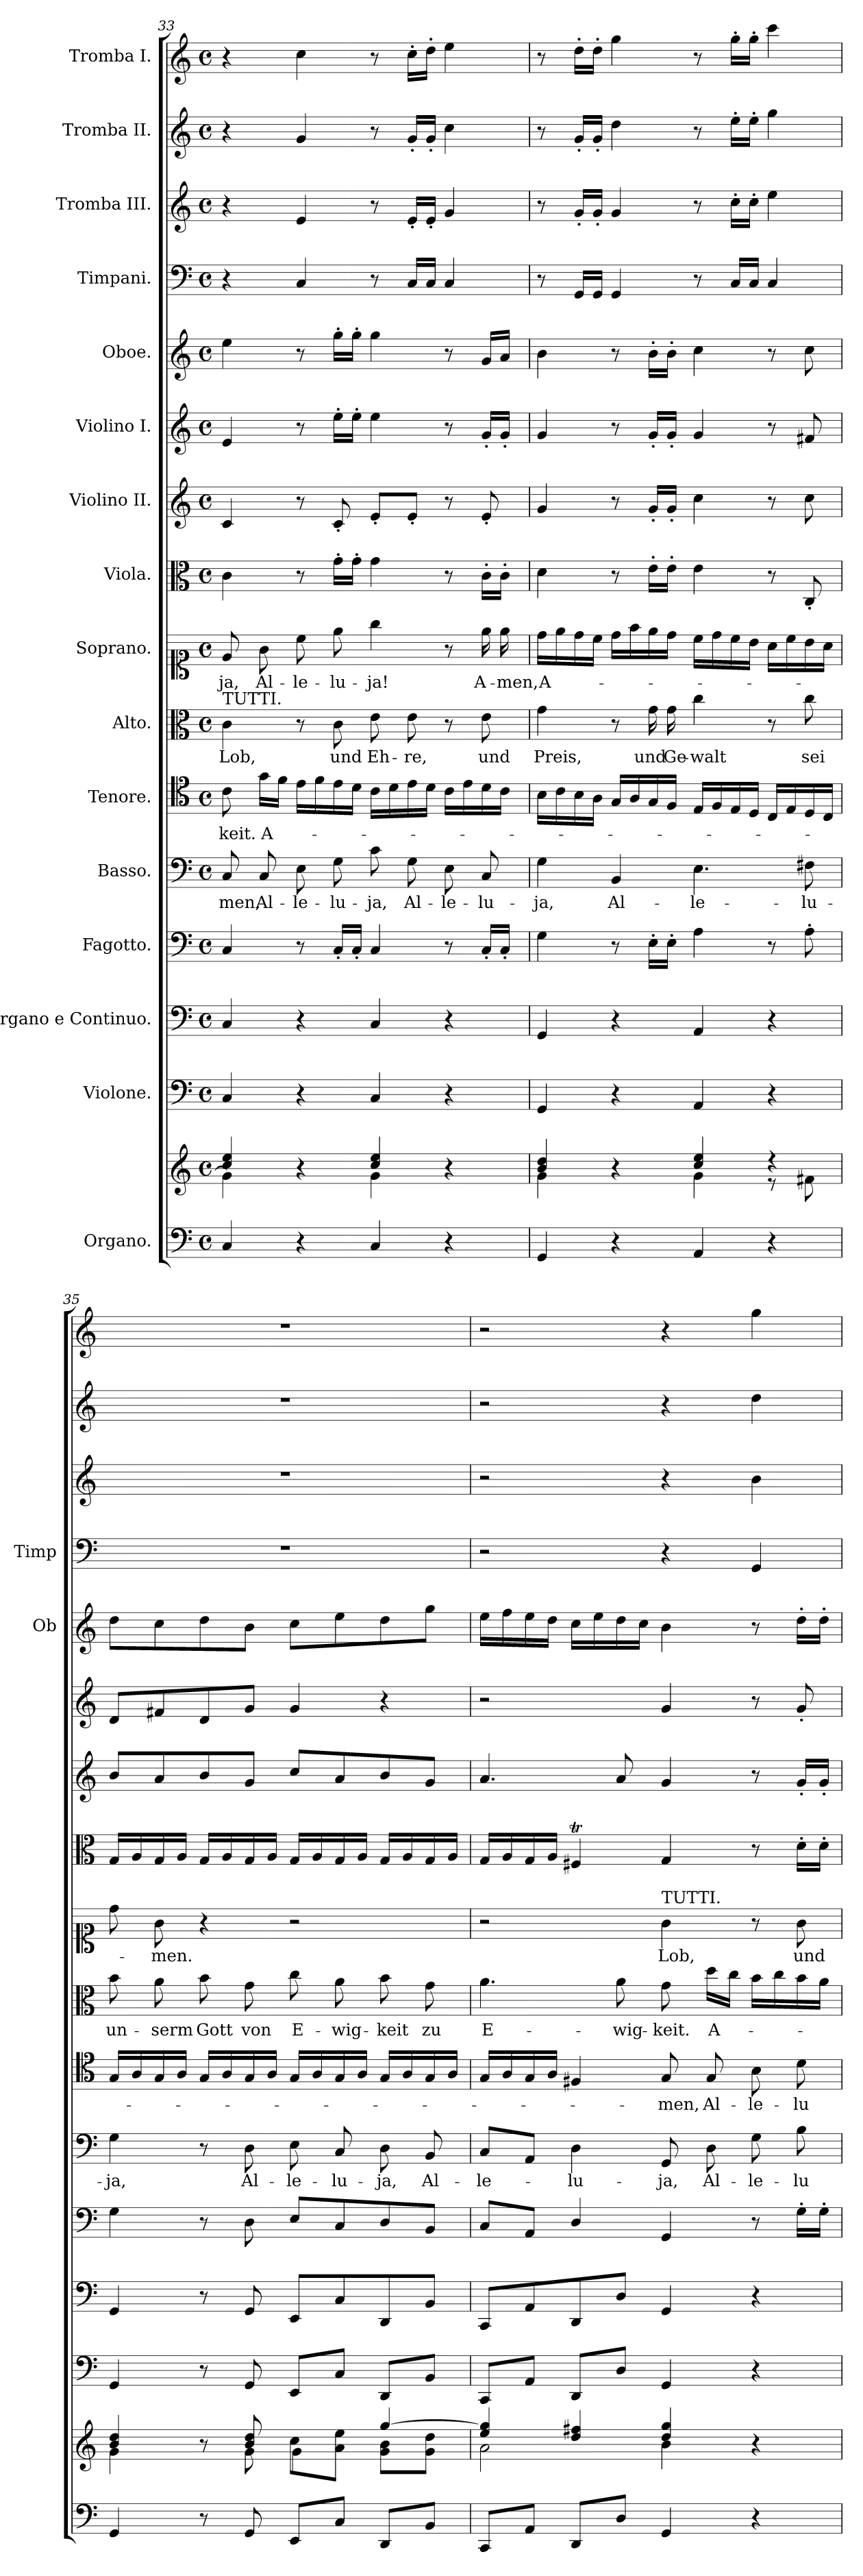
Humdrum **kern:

**kern	**kern	**kern	**kern	**kern	**kern	**text	**kern	**text	**kern	**text	**kern	**text	**kern	**kern	**kern	**kern	**kern	**kern	**kern	**kern
*part16	*part16	*part15	*part14	*part13	*part12	*part12	*part11	*part11	*part10	*part10	*part9	*part9	*part8	*part7	*part6	*part5	*part4	*part3	*part2	*part1
*staff17	*staff16	*staff15	*staff14	*staff13	*staff12	*staff12	*staff11	*staff11	*staff10	*staff10	*staff9	*staff9	*staff8	*staff7	*staff6	*staff5	*staff4	*staff3	*staff2	*staff1
*I"Organo.	*	*I"Violone.	*I"Organo e Continuo.	*I"Fagotto.	*I"Basso.	*	*I"Tenore.	*	*I"Alto.	*	*I"Soprano.	*	*I"Viola.	*I"Violino II.	*I"Violino I.	*I"Oboe.	*I"Timpani.	*I"Tromba III.	*I"Tromba II.	*I"Tromba I.
*	*	*	*	*	*	*	*	*	*	*	*	*	*	*	*	*I'Ob	*I'Timp	*	*	*
!!LO:PB:g=z
*clefF4	*clefG2	*clefF4	*clefF4	*clefF4	*clefF4	*	*clefC4	*	*clefC3	*	*clefC1	*	*clefC3	*clefG2	*clefG2	*clefG2	*clefF4	*clefG2	*clefG2	*clefG2
*	*	*ITrd7c12	*	*	*	*	*	*	*	*	*	*	*	*	*	*	*	*	*	*
*k[]	*k[]	*k[]	*k[]	*k[]	*k[]	*	*k[]	*	*k[]	*	*k[]	*	*k[]	*k[]	*k[]	*k[]	*k[]	*k[]	*k[]	*k[]
*M4/4	*M4/4	*M4/4	*M4/4	*M4/4	*M4/4	*	*M4/4	*	*M4/4	*	*M4/4	*	*M4/4	*M4/4	*M4/4	*M4/4	*M4/4	*M4/4	*M4/4	*M4/4
*met(c)	*met(c)	*met(c)	*met(c)	*met(c)	*met(c)	*	*met(c)	*	*met(c)	*	*met(c)	*	*met(c)	*met(c)	*met(c)	*met(c)	*met(c)	*met(c)	*met(c)	*met(c)
=33	=33	=33	=33	=33	=33	=33	=33	=33	=33	=33	=33	=33	=33	=33	=33	=33	=33	=33	=33	=33
*	*^	*	*	*	*	*	*	*	*	*	*	*	*	*	*	*	*	*	*	*
!	!	!	!	!	!	!	!	!	!	!LO:TX:a:t=TUTTI.	!	!	!	!	!	!	!	!	!	!	!
!	!	!	!	!	!	!	!LO:LY:b	!	!LO:LY:b	!	!LO:LY:b	!	!LO:LY:b	!	!	!	!	!	!	!	!
4C/	4cc!/ 4ee!/	4g!\]	4CC/	4C/	4C/	8C/	-men,	8c\	-keit.	4c\	Lob,	8e/	-ja,	4c\	4c/	4e/	4ee\	4r	4r	4r	4r
!	!	!	!	!	!	!	!LO:LY:b	!	!LO:LY:b	!	!	!	!LO:LY:b	!	!	!	!	!	!	!	!
.	.	.	.	.	.	8C/	Al-	16g\LL	A-	.	.	8g\	Al-	.	.	.	.	.	.	.	.
.	.	.	.	.	.	.	.	16f\JJ	.	.	.	.	.	.	.	.	.	.	.	.	.
!	!	!	!	!	!	!	!LO:LY:b	!	!	!	!	!	!LO:LY:b	!	!	!	!	!	!	!	!
4r	4r	4ryy	4r	4r	8r	8E\	-le-	16e\LL	.	8r	.	8cc\	-le-	8r	8r	8r	8r	4C!/	4e/	4g/	4cc\
.	.	.	.	.	.	.	.	16f\	.	.	.	.	.	.	.	.	.	.	.	.	.
!	!	!	!	!	!	!	!LO:LY:b	!	!	!	!LO:LY:b	!	!LO:LY:b	!	!	!	!	!	!	!	!
.	.	.	.	.	16C'/LL	8G\	-lu-	16e\	.	8c\	und	8ee\	-lu-	16g'\LL	8c'/	16ee'\LL	16gg'\LL	.	.	.	.
.	.	.	.	.	16C'/JJ	.	.	16d\JJ	.	.	.	.	.	16g'\JJ	.	16ee'\JJ	16gg'\JJ	.	.	.	.
!	!	!	!	!	!	!	!LO:LY:b	!	!	!	!LO:LY:b	!	!LO:LY:b	!	!	!	!	!	!	!	!
4C/	4cc!/ 4ee!/	4g!\	4CC/	4C/	4C/	8c\	-ja,	16c\LL	.	8e\	Eh-	4gg\	-ja!	4g\	8e'/L	4ee\	4gg\	8r	8r	8r	8r
.	.	.	.	.	.	.	.	16d\	.	.	.	.	.	.	.	.	.	.	.	.	.
!	!	!	!	!	!	!	!LO:LY:b	!	!	!	!LO:LY:b	!	!	!	!	!	!	!	!	!	!
.	.	.	.	.	.	8G\	Al-	16e\	.	8e\	-re,	.	.	.	8e'/J	.	.	16C!/LL	16e'/LL	16g'/LL	16cc'\LL
.	.	.	.	.	.	.	.	16d\JJ	.	.	.	.	.	.	.	.	.	16C!/JJ	16e'/JJ	16g'/JJ	16dd'\JJ
!	!	!	!	!	!	!	!LO:LY:b	!	!	!	!	!	!	!	!	!	!	!	!	!	!
4r	4r	4ryy	4r	4r	8r	8E\	-le-	16c\LL	.	8r	.	8r	.	8r	8r	8r	8r	4C!/	4g/	4cc\	4ee\
.	.	.	.	.	.	.	.	16e\	.	.	.	.	.	.	.	.	.	.	.	.	.
!	!	!	!	!	!	!	!LO:LY:b	!	!	!	!LO:LY:b	!	!LO:LY:b	!	!	!	!	!	!	!	!
.	.	.	.	.	16C'/LL	8C/	-lu-	16d\	.	8e\	und	16ee\	A-	16c'\LL	8e'/	16g'/LL	16g/LL	.	.	.	.
!	!	!	!	!	!	!	!	!	!	!	!	!	!LO:LY:b	!	!	!	!	!	!	!	!
.	.	.	.	.	16C'/JJ	.	.	16c\JJ	.	.	.	16ee\	-men,	16c'\JJ	.	16g'/JJ	16a/JJ	.	.	.	.
=34	=34	=34	=34	=34	=34	=34	=34	=34	=34	=34	=34	=34	=34	=34	=34	=34	=34	=34	=34	=34	=34
!	!	!	!	!	!	!	!LO:LY:b	!	!	!	!LO:LY:b	!	!LO:LY:b	!	!	!	!	!	!	!	!
4GG/	4b!/ 4dd!/	4g!\	4GGG/	4GG/	4G\	4G\	-ja,	16B\LL	.	4g\	Preis,	16dd\LL	A-	4d\	4g/	4g/	4b\	8r	8r	8r	8r
.	.	.	.	.	.	.	.	16c\	.	.	.	16ee\	.	.	.	.	.	.	.	.	.
.	.	.	.	.	.	.	.	16B\	.	.	.	16dd\	.	.	.	.	.	16GG!/LL	16g'/LL	16g'/LL	16dd'\LL
.	.	.	.	.	.	.	.	16A\JJ	.	.	.	16cc\JJ	.	.	.	.	.	16GG!/JJ	16g'/JJ	16g'/JJ	16dd'\JJ
!	!	!	!	!	!	!	!LO:LY:b	!	!	!	!	!	!	!	!	!	!	!	!	!	!
4r	4r	4ryy	4r	4r	8r	4BB/	Al-	16G/LL	.	8r	.	16dd\LL	.	8r	8r	8r	8r	4GG!/	4g/	4dd\	4gg\
.	.	.	.	.	.	.	.	16A/	.	.	.	16ff\	.	.	.	.	.	.	.	.	.
!	!	!	!	!	!	!	!	!	!	!	!LO:LY:b	!	!	!	!	!	!	!	!	!	!
.	.	.	.	.	16E'\LL	.	.	16G/	.	16g\	und	16ee\	.	16e'\LL	16g'/LL	16g'/LL	16b'\LL	.	.	.	.
!	!	!	!	!	!	!	!	!	!	!	!LO:LY:b	!	!	!	!	!	!	!	!	!	!
.	.	.	.	.	16E'\JJ	.	.	16F/JJ	.	16g\	Ge-	16dd\JJ	.	16e'\JJ	16g'/JJ	16g'/JJ	16b'\JJ	.	.	.	.
!	!	!	!	!	!	!	!LO:LY:b	!	!	!	!LO:LY:b	!	!	!	!	!	!	!	!	!	!
4AA/	4cc!/ 4ee!/	4g!\	4AAA/	4AA/	4A\	4.E\	-le-	16E/LL	.	4cc\	-walt	16cc\LL	.	4e\	4cc\	4g/	4cc\	8r	8r	8r	8r
.	.	.	.	.	.	.	.	16F/	.	.	.	16dd\	.	.	.	.	.	.	.	.	.
.	.	.	.	.	.	.	.	16E/	.	.	.	16cc\	.	.	.	.	.	16C!/LL	16cc'\LL	16ee'\LL	16gg'\LL
.	.	.	.	.	.	.	.	16D/JJ	.	.	.	16b\JJ	.	.	.	.	.	16C!/JJ	16cc'\JJ	16ee'\JJ	16gg'\JJ
4r	4r	8r	4r	4r	8r	.	.	16C/LL	.	8r	.	16a\LL	.	8r	8r	8r	8r	4C!/	4ee\	4gg\	4ccc\
.	.	.	.	.	.	.	.	16E/	.	.	.	16cc\	.	.	.	.	.	.	.	.	.
!	!	!	!	!	!	!	!LO:LY:b	!	!	!	!LO:LY:b	!	!	!	!	!	!	!	!	!	!
.	.	8f#X!\	.	.	8A'\	8F#X\	-lu-	16D/	.	8cc\	sei	16b\	.	8C'/	8cc\	8f#X/	8cc\	.	.	.	.
.	.	.	.	.	.	.	.	16C/JJ	.	.	.	16a\JJ	.	.	.	.	.	.	.	.	.
=35	=35	=35	=35	=35	=35	=35	=35	=35	=35	=35	=35	=35	=35	=35	=35	=35	=35	=35	=35	=35	=35
!	!	!	!	!	!	!	!LO:LY:b	!	!	!	!LO:LY:b	!	!	!	!	!	!	!	!	!	!
4GG/	4b!/ 4dd!/	4g!\	4GGG/	4GG/	4G\	4G\	-ja,	16G/LL	.	8b\	un-	8dd\	.	16G/LL	8b/L	8d/L	8dd\L	1r	1r	1r	1r
.	.	.	.	.	.	.	.	16A/	.	.	.	.	.	16A/	.	.	.	.	.	.	.
!	!	!	!	!	!	!	!	!	!	!	!LO:LY:b	!	!LO:LY:b	!	!	!	!	!	!	!	!
.	.	.	.	.	.	.	.	16G/	.	8a\	-serm	8g\	-men.	16G/	8a/	8f#X/	8cc\	.	.	.	.
.	.	.	.	.	.	.	.	16A/JJ	.	.	.	.	.	16A/JJ	.	.	.	.	.	.	.
!	!	!	!	!	!	!	!	!	!	!	!LO:LY:b	!	!	!	!	!	!	!	!	!	!
8r	8r	8ryy	8r	8r	8r	8r	.	16G/LL	.	8b\	Gott	4r	.	16G/LL	8b/	8d/	8dd\	.	.	.	.
.	.	.	.	.	.	.	.	16A/	.	.	.	.	.	16A/	.	.	.	.	.	.	.
!	!	!	!	!	!	!	!LO:LY:b	!	!	!	!LO:LY:b	!	!	!	!	!	!	!	!	!	!
8GG/	8b!/ 8dd!/	8g!\	8GGG/	8GG/	8D\	8D\	Al-	16G/	.	8g\	von	.	.	16G/	8g/J	8g/J	8b\J	.	.	.	.
.	.	.	.	.	.	.	.	16A/JJ	.	.	.	.	.	16A/JJ	.	.	.	.	.	.	.
!	!	!	!	!	!	!	!LO:LY:b	!	!	!	!LO:LY:b	!	!	!	!	!	!	!	!	!	!
8EE/L	8cc!\L	4g!\	8EEE/L	8EE/L	8E/L	8E\	-le-	16G/LL	.	8cc\	E-	2r	.	16G/LL	8cc/L	4g/	8cc\L	.	.	.	.
.	.	.	.	.	.	.	.	16A/	.	.	.	.	.	16A/	.	.	.	.	.	.	.
!	!	!	!	!	!	!	!LO:LY:b	!	!	!	!LO:LY:b	!	!	!	!	!	!	!	!	!	!
8C/J	8a!\ 8ee!\J	.	8CC/J	8C/	8C/	8C/	-lu-	16G/	.	8a\	-wig-	.	.	16G/	8a/	.	8ee\	.	.	.	.
.	.	.	.	.	.	.	.	16A/JJ	.	.	.	.	.	16A/JJ	.	.	.	.	.	.	.
!	!	!	!	!	!	!	!LO:LY:b	!	!	!	!LO:LY:b	!	!	!	!	!	!	!	!	!	!
8DD/L	[4gg!/	8g!\ 8b!\L	8DDD/L	8DD/	8D/	8D\	-ja,	16G/LL	.	8b\	-keit	.	.	16G/LL	8b/	4r	8dd\	.	.	.	.
.	.	.	.	.	.	.	.	16A/	.	.	.	.	.	16A/	.	.	.	.	.	.	.
!	!	!	!	!	!	!	!LO:LY:b	!	!	!	!LO:LY:b	!	!	!	!	!	!	!	!	!	!
8BB/J	.	8g!\ 8dd!\J	8BBB/J	8BB/J	8BB/J	8BB/	Al-	16G/	.	8g\	zu	.	.	16G/	8g/J	.	8gg\J	.	.	.	.
.	.	.	.	.	.	.	.	16A/JJ	.	.	.	.	.	16A/JJ	.	.	.	.	.	.	.
=36	=36	=36	=36	=36	=36	=36	=36	=36	=36	=36	=36	=36	=36	=36	=36	=36	=36	=36	=36	=36	=36
!	!	!	!	!	!	!	!LO:LY:b	!	!	!	!LO:LY:b	!	!	!	!	!	!	!	!	!	!
8CC/L	4ee!/ 4gg!/]	2a!\	8CCC/L	8CC/L	8C/L	8C/L	-le-	16G/LL	.	4.a\	E-	2r	.	16G/LL	4.a/	2r	16ee\LL	2r	2r	2r	2r
.	.	.	.	.	.	.	.	16A/	.	.	.	.	.	16A/	.	.	16ff\	.	.	.	.
8AA/J	.	.	8AAA/J	8AA/	8AA/J	8AA/J	.	16G/	.	.	.	.	.	16G/	.	.	16ee\	.	.	.	.
.	.	.	.	.	.	.	.	16A/JJ	.	.	.	.	.	16A/JJ	.	.	16dd\JJ	.	.	.	.
!	!	!	!	!	!	!	!LO:LY:b	!	!	!	!	!	!	!	!	!	!	!	!	!	!
8DD/L	4dd!/ 4ff#X!/	.	8DDD/L	8DD/	4D/	4D\	-lu-	4F#X/	.	.	.	.	.	4F#Xt/	.	.	16cc\LL	.	.	.	.
.	.	.	.	.	.	.	.	.	.	.	.	.	.	.	.	.	16ee\	.	.	.	.
!	!	!	!	!	!	!	!	!	!	!	!LO:LY:b	!	!	!	!	!	!	!	!	!	!
8D/J	.	.	8DD/J	8D/J	.	.	.	.	.	8a\	-wig-	.	.	.	8a/	.	16dd\	.	.	.	.
.	.	.	.	.	.	.	.	.	.	.	.	.	.	.	.	.	16cc\JJ	.	.	.	.
!	!	!	!	!	!	!	!	!	!	!	!	!LO:TX:a:t=TUTTI.	!	!	!	!	!	!	!	!	!
!	!	!	!	!	!	!	!LO:LY:b	!	!LO:LY:b	!	!LO:LY:b	!	!LO:LY:b	!	!	!	!	!	!	!	!
4GG/	4dd!/ 4gg!/	4b!\	4GGG/	4GG/	4GG/	8GG/	-ja,	8G/	-men,	8g\	-keit.	4g\	Lob,	4G/	4g/	4g/	4b\	4r	4r	4r	4r
!	!	!	!	!	!	!	!LO:LY:b	!	!LO:LY:b	!	!LO:LY:b	!	!	!	!	!	!	!	!	!	!
.	.	.	.	.	.	8D\	Al-	8G/	Al-	16dd\LL	A-	.	.	.	.	.	.	.	.	.	.
.	.	.	.	.	.	.	.	.	.	16cc\JJ	.	.	.	.	.	.	.	.	.	.	.
!	!	!	!	!	!	!	!LO:LY:b	!	!LO:LY:b	!	!	!	!	!	!	!	!	!	!	!	!
4r	4r	4ryy	4r	4r	8r	8G\	-le-	8B\	-le-	16b\LL	.	8r	.	8r	8r	8r	8r	4GG!/	4b\	4dd\	4gg\
.	.	.	.	.	.	.	.	.	.	16cc\	.	.	.	.	.	.	.	.	.	.	.
!	!	!	!	!	!	!	!LO:LY:b	!	!LO:LY:b	!	!	!	!LO:LY:b	!	!	!	!	!	!	!	!
.	.	.	.	.	16G'\LL	8B\	-lu-	8d\	-lu-	16b\	.	8g\	und	16d'\LL	16g'/LL	8g'/	16dd'\LL	.	.	.	.
.	.	.	.	.	16G'\JJ	.	.	.	.	16a\JJ	.	.	.	16d'\JJ	16g'/JJ	.	16dd'\JJ	.	.	.	.
*	*v	*v	*	*	*	*	*	*	*	*	*	*	*	*	*	*	*	*	*	*	*
=	=	=	=	=	=	=	=	=	=	=	=	=	=	=	=	=	=	=	=	=
*-	*-	*-	*-	*-	*-	*-	*-	*-	*-	*-	*-	*-	*-	*-	*-	*-	*-	*-	*-	*-
